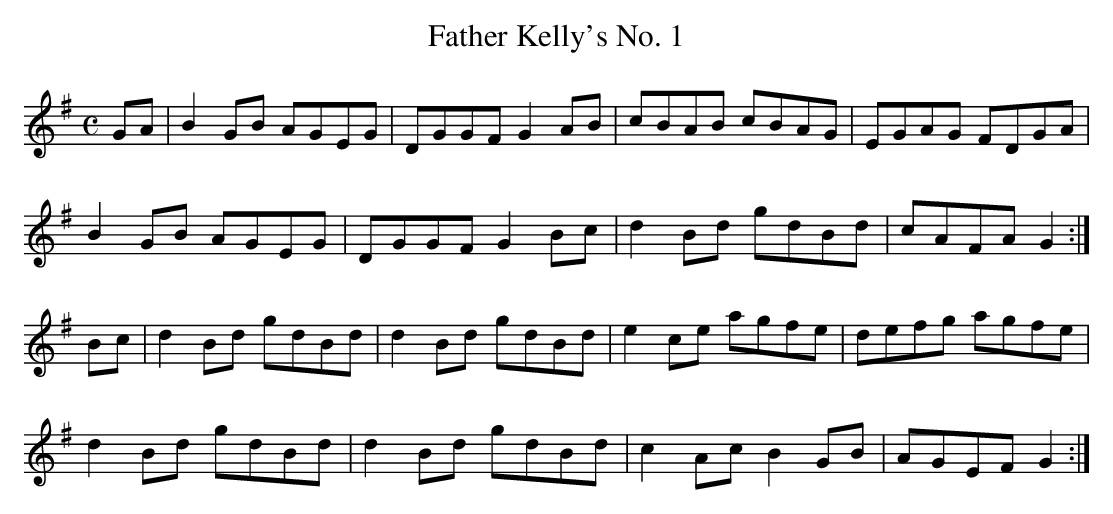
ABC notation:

X:1
T:Father Kelly's No. 1
M:C
L:1/8
K:G Major
GA|B2GB AGEG|DGGF G2AB|cBAB cBAG|EGAG FDGA|!
B2GB AGEG|DGGF G2Bc|d2Bd gdBd|cAFA G2:|!
Bc|d2Bd gdBd|d2Bd gdBd|e2ce agfe|defg agfe|!
d2Bd gdBd|d2Bd gdBd|c2Ac B2GB|AGEF G2:|!
